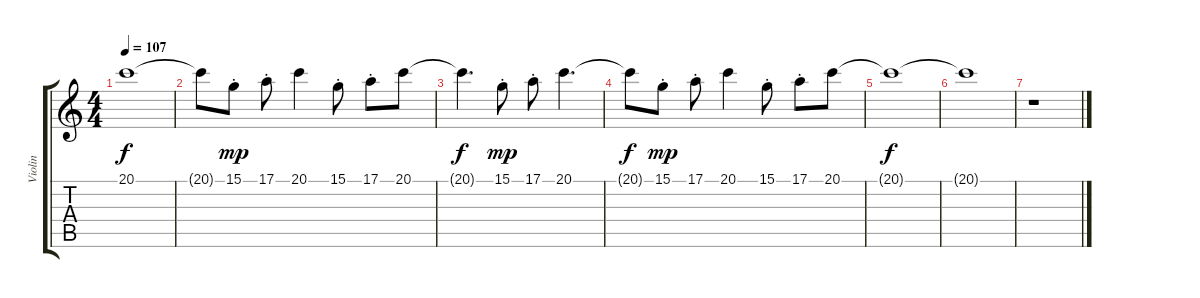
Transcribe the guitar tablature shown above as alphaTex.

\track ("Violin" "Violin") {instrument violin}
\staff {score tabs}
\tuning (E4 B3 G3 D3 A2 E2) {hide}
\ts (4 4)
\tempo 107
\clef g2
\ks c
20.1{t}.1{dy f} |
20.1{t}.8 15.1{st}.8{dy mp} 17.1{st}.8 20.1.4 15.1{st}.8 17.1{st}.8 20.1.8 |
20.1{t}.4{d dy f} 15.1{st}.8{dy mp} 17.1{st}.8 20.1.4{d} |
20.1{t}.8{dy f} 15.1{st}.8{dy mp} 17.1{st}.8 20.1.4 15.1{st}.8 17.1{st}.8 20.1.8 |
20.1{t}.1{dy f} |
20.1{t}.1 |
r.1
